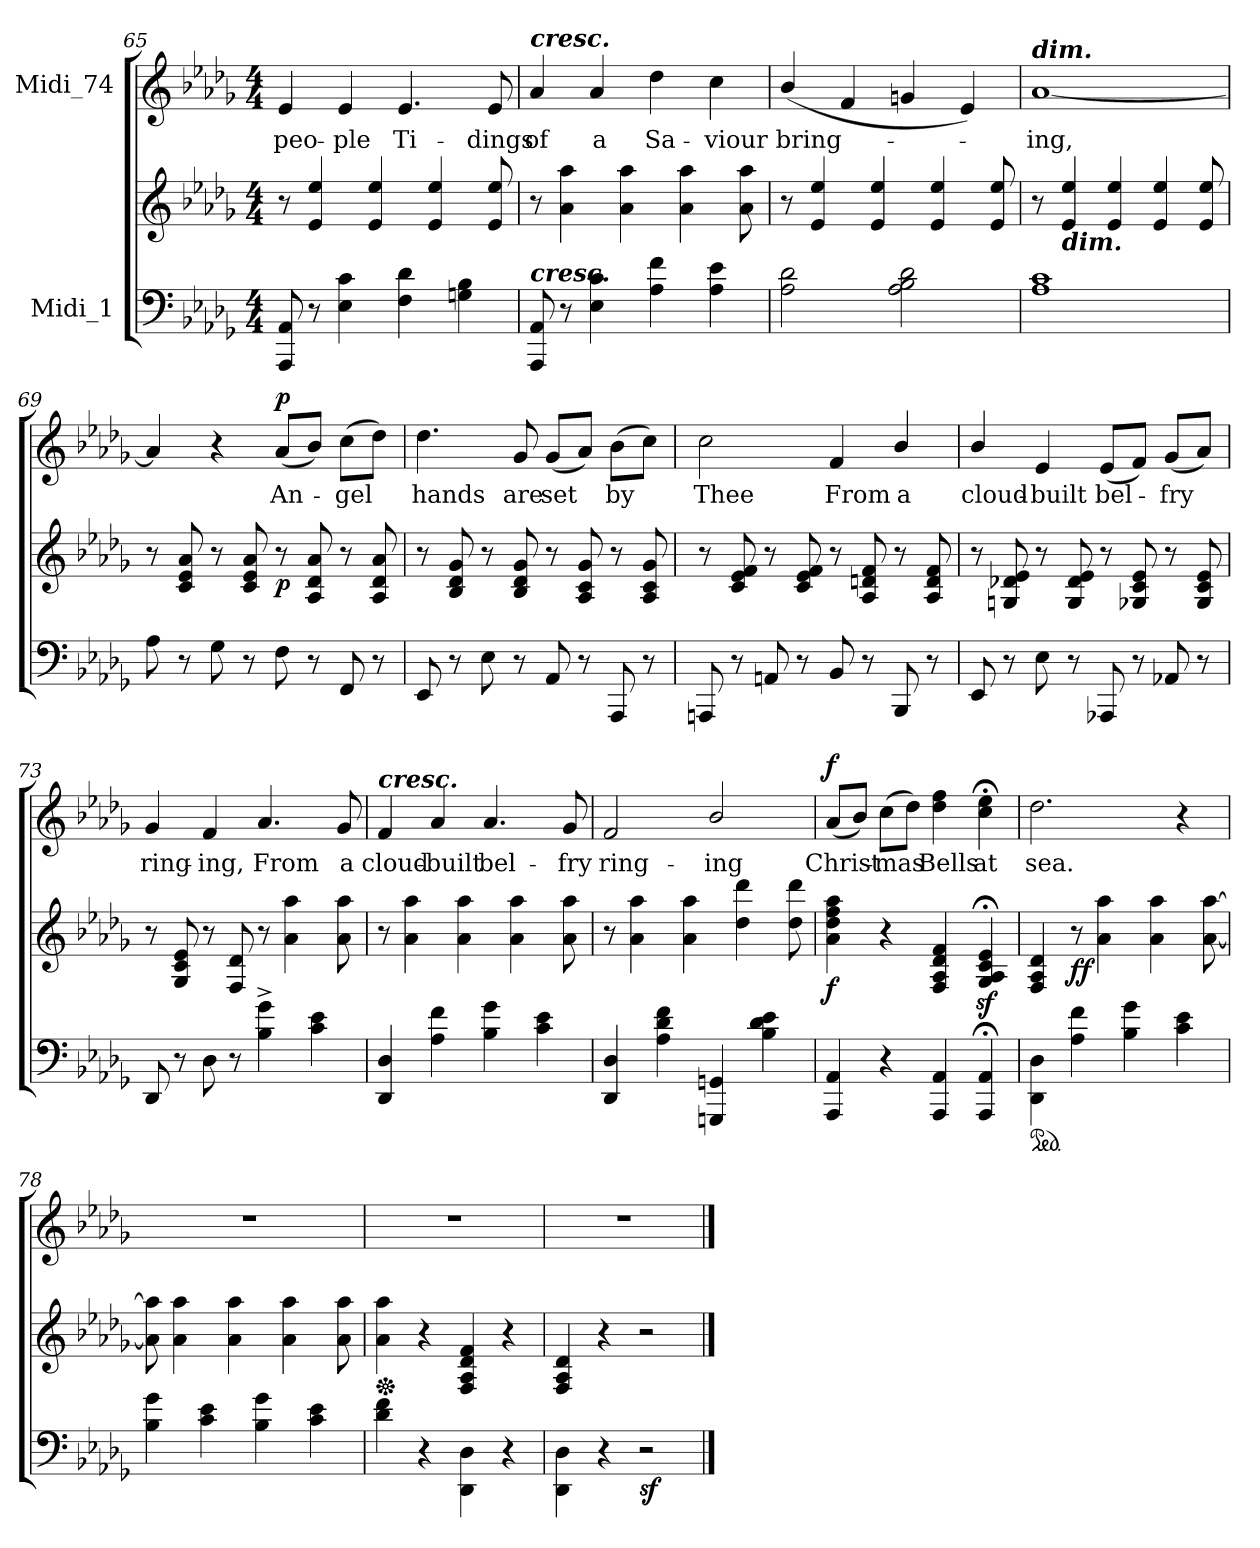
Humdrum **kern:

**kern	**kern	**dynam	**kern	**text	**dynam
*part2	*part2	*part2	*part1	*part1	*part1
*staff3	*staff2	*staff2/3	*staff1	*staff1	*staff1
*I"Midi_1	*	*	*I"Midi_74	*	*
*clefF4	*clefG2	*	*clefG2	*	*
*k[b-e-a-d-g-]	*k[b-e-a-d-g-]	*	*k[b-e-a-d-g-]	*	*
*D-:	*D-:	*	*D-:	*	*
*M4/4	*M4/4	*	*M4/4	*	*
=65	=65	=65	=65	=65	=65
!	!	!	!	!LO:LY:b	!
8AAA- 8AA-	8r	.	4e-	peo-	.
8r	4e- 4ee-	.	.	.	.
!	!	!	!	!LO:LY:b	!
4E- 4c	.	.	4e-	-ple	.
.	4e- 4ee-	.	.	.	.
!	!	!	!	!LO:LY:b	!
4F 4d-	.	.	4.e-	Ti-	.
.	4e- 4ee-	.	.	.	.
4Gn 4B-	.	.	.	.	.
!	!	!	!	!LO:LY:b	!
.	8e- 8ee-	.	8e-	-dings	.
=66	=66	=66	=66	=66	=66
!	!	!	!LO:TX:a:Bi:t=cresc.	!	!
!LO:TX:a:Bi:t=cresc.	!	!	!	!	!
!	!	!	!	!LO:LY:b	!
8AAA- 8AA-	8r	.	4a-	of	.
8r	4a- 4aa-	.	.	.	.
!	!	!	!	!LO:LY:b	!
4E- 4c	.	.	4a-	a	.
.	4a- 4aa-	.	.	.	.
!	!	!	!	!LO:LY:b	!
4A- 4f	.	.	4dd-	Sa-	.
.	4a- 4aa-	.	.	.	.
!	!	!	!	!LO:LY:b	!
4A- 4e-	.	.	4cc	-viour	.
.	8a- 8aa-	.	.	.	.
=67	=67	=67	=67	=67	=67
!	!	!	!	!LO:LY:b	!
2A- 2d-	8r	.	(<4b-/	bring-	.
.	4e- 4ee-	.	.	.	.
.	.	.	4f	.	.
.	4e- 4ee-	.	.	.	.
2A- 2B- 2d-	.	.	4gn	.	.
.	4e- 4ee-	.	.	.	.
.	.	.	4e-)	.	.
.	8e- 8ee-	.	.	.	.
=68	=68	=68	=68	=68	=68
!	!	!	!LO:TX:a:Bi:t=dim.	!	!
!	!	!	!	!LO:LY:b	!
1A- 1c	8r	.	[1a-	-ing,	.
!	!LO:TX:b:Bi:t=dim.	!	!	!	!
.	4e- 4ee-	.	.	.	.
.	4e- 4ee-	.	.	.	.
.	4e- 4ee-	.	.	.	.
.	8e- 8ee-	.	.	.	.
!!LO:LB:g=z
=69	=69	=69	=69	=69	=69
8A-	8r	.	4a-]	.	.
8r	8c 8e- 8a-	.	.	.	.
8G-	8r	.	4r	.	.
8r	8c 8e- 8a-	.	.	.	.
!	!	!LO:DY:b	!	!LO:LY:b	!LO:DY:b
8F	8r	p	(<8a-L	An-	p
8r	8A- 8d- 8a-	.	8b-J)	.	.
!	!	!	!	!LO:LY:b	!
8FF	8r	.	(>8ccL	-gel	.
8r	8A- 8d- 8a-	.	8dd-J)	.	.
=70	=70	=70	=70	=70	=70
!	!	!	!	!LO:LY:b	!
8EE-	8r	.	4.dd-	hands	.
8r	8B- 8d- 8g-	.	.	.	.
8E-	8r	.	.	.	.
!	!	!	!	!LO:LY:b	!
8r	8B- 8d- 8g-	.	8g-	are	.
!	!	!	!	!LO:LY:b	!
8AA-	8r	.	(<8g-L	set	.
8r	8A- 8c 8g-	.	8a-J)	.	.
!	!	!	!	!LO:LY:b	!
8AAA-	8r	.	(>8b-L	by	.
8r	8A- 8c 8g-	.	8ccJ)	.	.
=71	=71	=71	=71	=71	=71
!	!	!	!	!LO:LY:b	!
8AAAn	8r	.	2cc	Thee	.
8r	8c 8e- 8f	.	.	.	.
8AAn	8r	.	.	.	.
8r	8c 8e- 8f	.	.	.	.
!	!	!	!	!LO:LY:b	!
8BB-	8r	.	4f	From	.
8r	8A- 8dn 8f	.	.	.	.
!	!	!	!	!LO:LY:b	!
8BBB-	8r	.	4b-/	a	.
8r	8A- 8d 8f	.	.	.	.
=72	=72	=72	=72	=72	=72
!	!	!	!	!LO:LY:b	!
8EE-	8r	.	4b-/	cloud-	.
8r	8Gn 8d-X 8e-	.	.	.	.
!	!	!	!	!LO:LY:b	!
8E-	8r	.	4e-	-built	.
8r	8G 8d- 8e-	.	.	.	.
!	!	!	!	!LO:LY:b	!
8AAA-X	8r	.	(<8e-L	bel-	.
8r	8G-X 8c 8e-	.	8fJ)	.	.
!	!	!	!	!LO:LY:b	!
8AA-X	8r	.	(<8g-L	fry	.
8r	8G- 8c 8e-	.	8a-J)	.	.
=73	=73	=73	=73	=73	=73
!	!	!	!	!LO:LY:b	!
8DD-	8r	.	4g-	ring-	.
8r	8G- 8c 8e-	.	.	.	.
!	!	!	!	!LO:LY:b	!
8D-	8r	.	4f	-ing,	.
8r	8F 8d-	.	.	.	.
!	!	!	!	!LO:LY:b	!
4B-^ 4g-^	8r	.	4.a-	From	.
.	4a- 4aa-	.	.	.	.
4c 4e-	.	.	.	.	.
!	!	!	!	!LO:LY:b	!
.	8a- 8aa-	.	8g-	a	.
!!LO:LB:g=z
=74	=74	=74	=74	=74	=74
!	!	!	!LO:TX:a:Bi:t=cresc.	!	!
!	!	!	!	!LO:LY:b	!
4DD- 4D-	8r	.	4f	cloud-	.
.	4a- 4aa-	.	.	.	.
!	!	!	!	!LO:LY:b	!
4A-\ 4f\	.	.	4a-	-built	.
.	4a- 4aa-	.	.	.	.
!	!	!	!	!LO:LY:b	!
4B-\ 4g-\	.	.	4.a-	bel-	.
.	4a- 4aa-	.	.	.	.
4c\ 4e-\	.	.	.	.	.
!	!	!	!	!LO:LY:b	!
.	8a- 8aa-	.	8g-	-fry	.
=75	=75	=75	=75	=75	=75
!	!	!	!	!LO:LY:b	!
4DD- 4D-	8r	.	2f	ring-	.
.	4a- 4aa-	.	.	.	.
4A-\ 4d-\ 4f\	.	.	.	.	.
.	4a- 4aa-	.	.	.	.
!	!	!	!	!LO:LY:b	!
4GGGn 4GGn	.	.	2b-/	-ing	.
.	4dd- 4ddd-	.	.	.	.
4B-\ 4d-\ 4e-\	.	.	.	.	.
.	8dd- 8ddd-	.	.	.	.
=76	=76	=76	=76	=76	=76
!	!	!LO:DY:b	!	!LO:LY:b	!LO:DY:b
4AAA- 4AA-	4a- 4dd- 4ff 4aa-	f	(<8a-L	Christ-	f
.	.	.	8b-J)	.	.
!	!	!	!	!LO:LY:b	!
4r	4r	.	(>8cc\L	mas	.
.	.	.	8dd-\J)	.	.
!	!	!	!	!LO:LY:b	!
4AAA- 4AA-	4F 4A- 4d- 4f	.	4dd- 4ff	Bells	.
!	!	!	!	!LO:LY:b	!
4AAA-; 4AA-;	4G-z<;< 4A-z<;< 4cz<;< 4e-z<;<	.	4cc;< 4ee-;<	at	.
=77	=77	=77	=77	=77	=77
*ped	*	*	*	*	*
!	!	!	!	!LO:LY:b	!
4DD-\ 4D-\	4F 4A- 4d-	.	2.dd-	sea.	.
!	!	!LO:DY:b	!	!	!
4A- 4f	8r	ff	.	.	.
.	4a- 4aa-	.	.	.	.
4B- 4g-	.	.	.	.	.
.	4a- 4aa-	.	.	.	.
4c 4e-	.	.	4r	.	.
.	[8a- [8aa-	.	.	.	.
=78	=78	=78	=78	=78	=78
4B- 4g-	8a-] 8aa-]	.	1r	.	.
.	4a- 4aa-	.	.	.	.
4c 4e-	.	.	.	.	.
.	4a- 4aa-	.	.	.	.
4B- 4g-	.	.	.	.	.
.	4a- 4aa-	.	.	.	.
4c 4e-	.	.	.	.	.
.	8a- 8aa-	.	.	.	.
=79	=79	=79	=79	=79	=79
*	*Xped	*	*	*	*
4d- 4f	4a- 4aa-	.	1r	.	.
4r	4r	.	.	.	.
4DD-\ 4D-\	4F 4A- 4d- 4f	.	.	.	.
4r	4r	.	.	.	.
=80	=80	=80	=80	=80	=80
4DD-\ 4D-\	4F 4A- 4d-	.	1r	.	.
4r	4r	.	.	.	.
!	!	!LO:DY:b=2	!	!	!
2r	2r	sf	.	.	.
==	==	==	==	==	==
*-	*-	*-	*-	*-	*-
